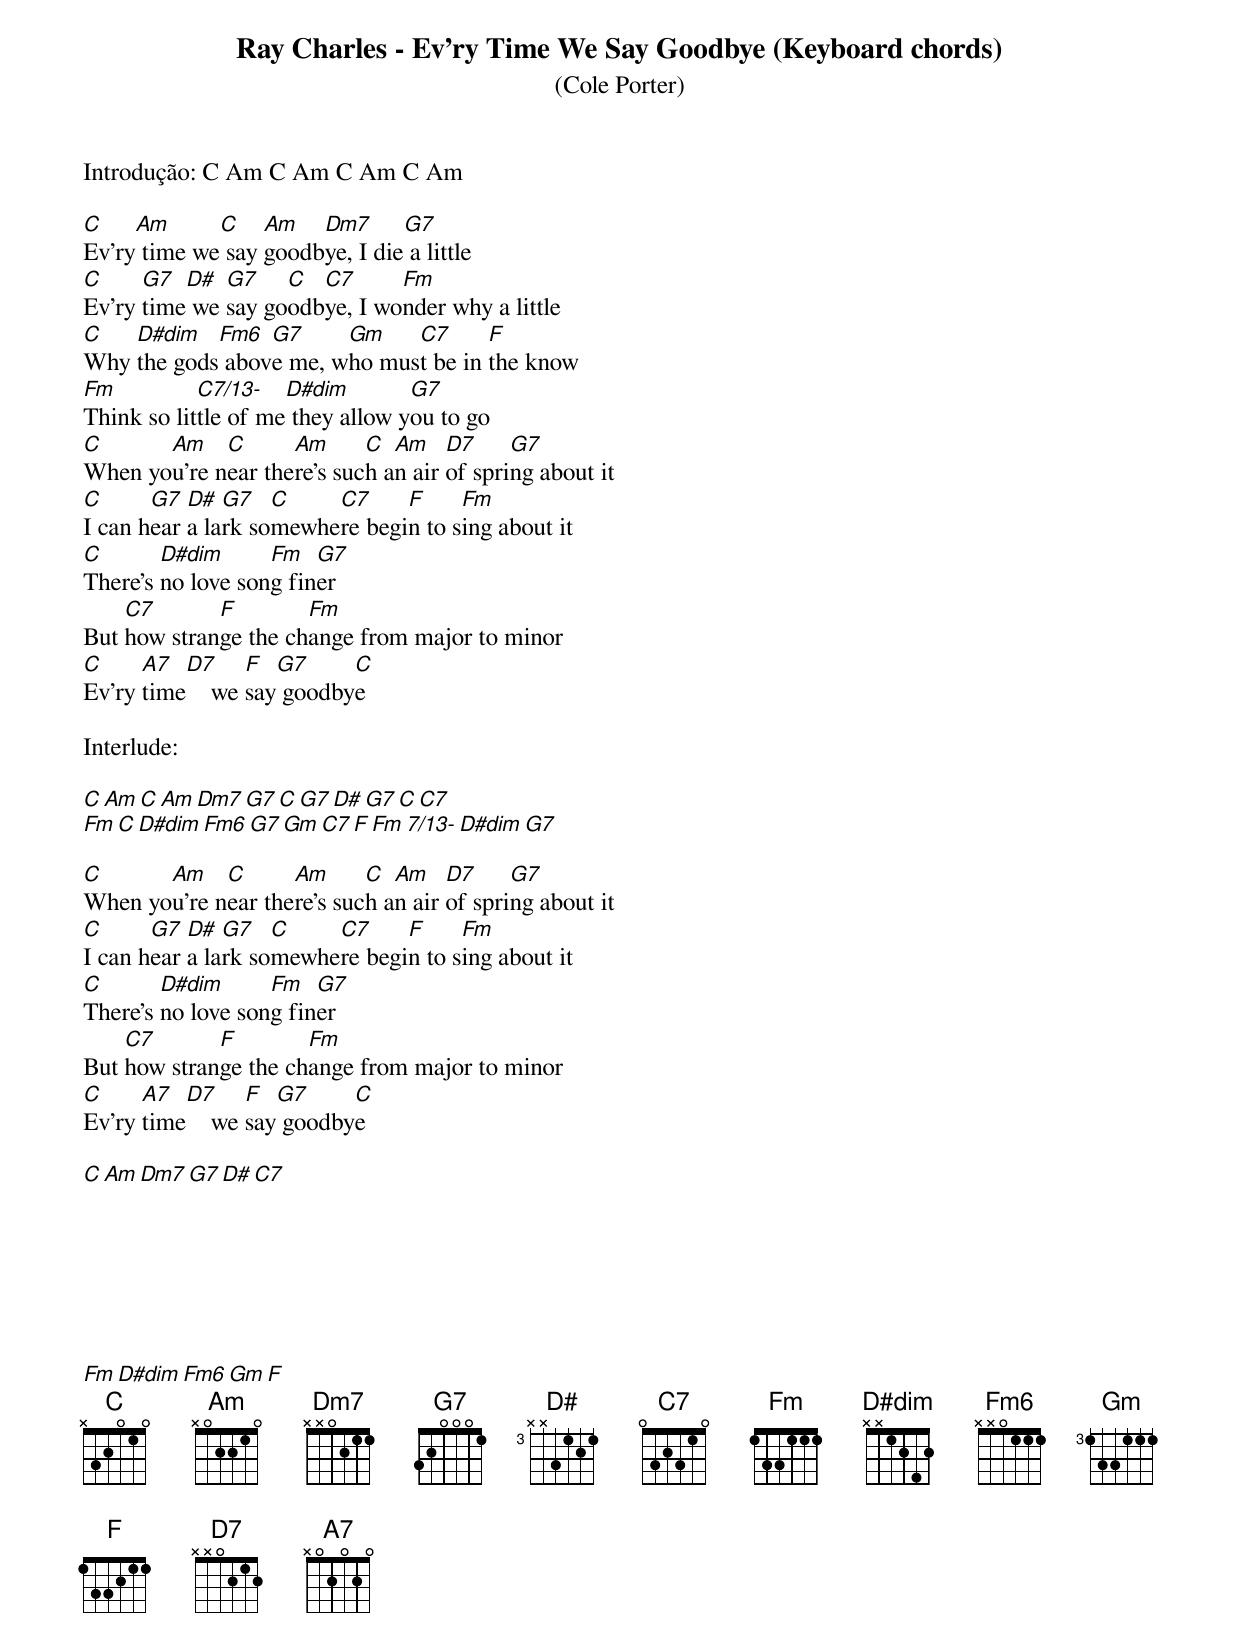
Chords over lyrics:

Ray Charles - Ev'ry Time We Say Goodbye (Keyboard chords)
(Cole Porter)


Introdução: C Am C Am C Am C Am

C    Am      C    Am   Dm7      G7
Ev'ry time we say goodbye, I die a little
C     G7  D#  G7    C  C7      Fm
Ev'ry time we say goodbye, I wonder why a little
C   D#dim   Fm6  G7     Gm    C7      F
Why the gods above me, who must be in the know
Fm          C7/13-   D#dim        G7
Think so little of me they allow you to go
C      Am    C      Am      C  Am    D7     G7
When you're near there's such an air of spring about it
C      G7  D#  G7   C    C7     F     Fm
I can hear a lark somewhere begin to sing about it
C       D#dim      Fm   G7
There's no love song finer
    C7       F        Fm
But how strange the change from major to minor
C     A7  D7     F  G7     C
Ev'ry time    we say goodbye

Interlude:

C Am  C Am Dm7 G7 C G7 D# G7  C C7
Fm C D#dim Fm6 G7 Gm C7 F Fm 7/13- D#dim G7

C      Am    C      Am      C  Am    D7     G7
When you're near there's such an air of spring about it
C      G7  D#  G7   C    C7     F     Fm
I can hear a lark somewhere begin to sing about it
C       D#dim      Fm   G7
There's no love song finer
    C7       F        Fm
But how strange the change from major to minor
C     A7  D7     F  G7     C
Ev'ry time    we say goodbye

  C      Am     Dm7    G7     D#     C7







  Fm     D#dim  Fm6    Gm     F
